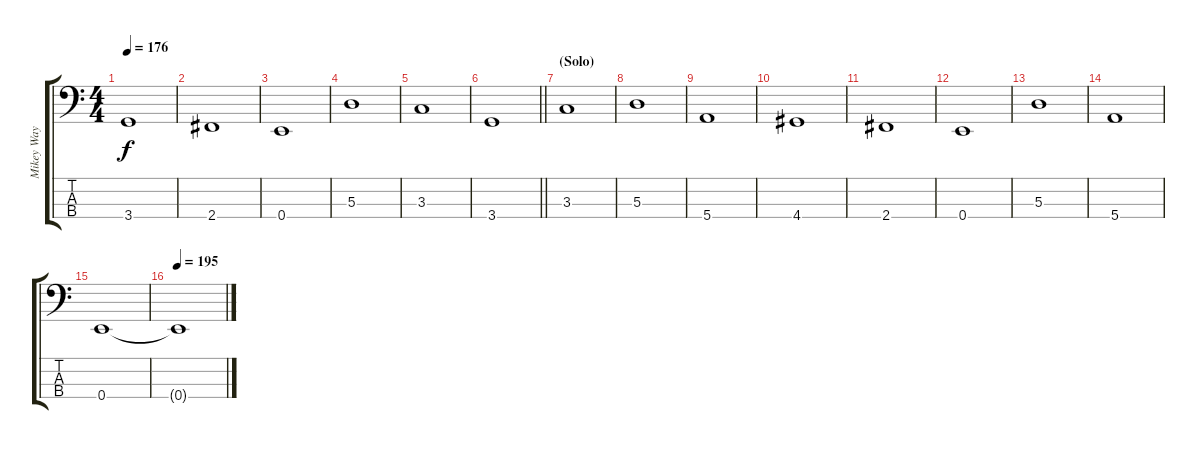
\track ("Mikey Way (bass)" "Mikey Way ") {instrument electricbassfinger}
\staff {score tabs}
\tuning (G2 D2 A1 E1) {hide}
\ts (4 4)
\tempo 176
\clef f4
\ks c
3.4.1{dy f} |
2.4.1 |
0.4.1 |
5.3.1 |
3.3.1 |
\barLineRight lightlight
3.4.1 |
\section ("" "(Solo)")
3.3.1 |
5.3.1 |
5.4.1 |
4.4.1 |
2.4.1 |
0.4.1 |
5.3.1 |
5.4.1 |
0.4.1 |
\tempo 195
0.4{t}.1
